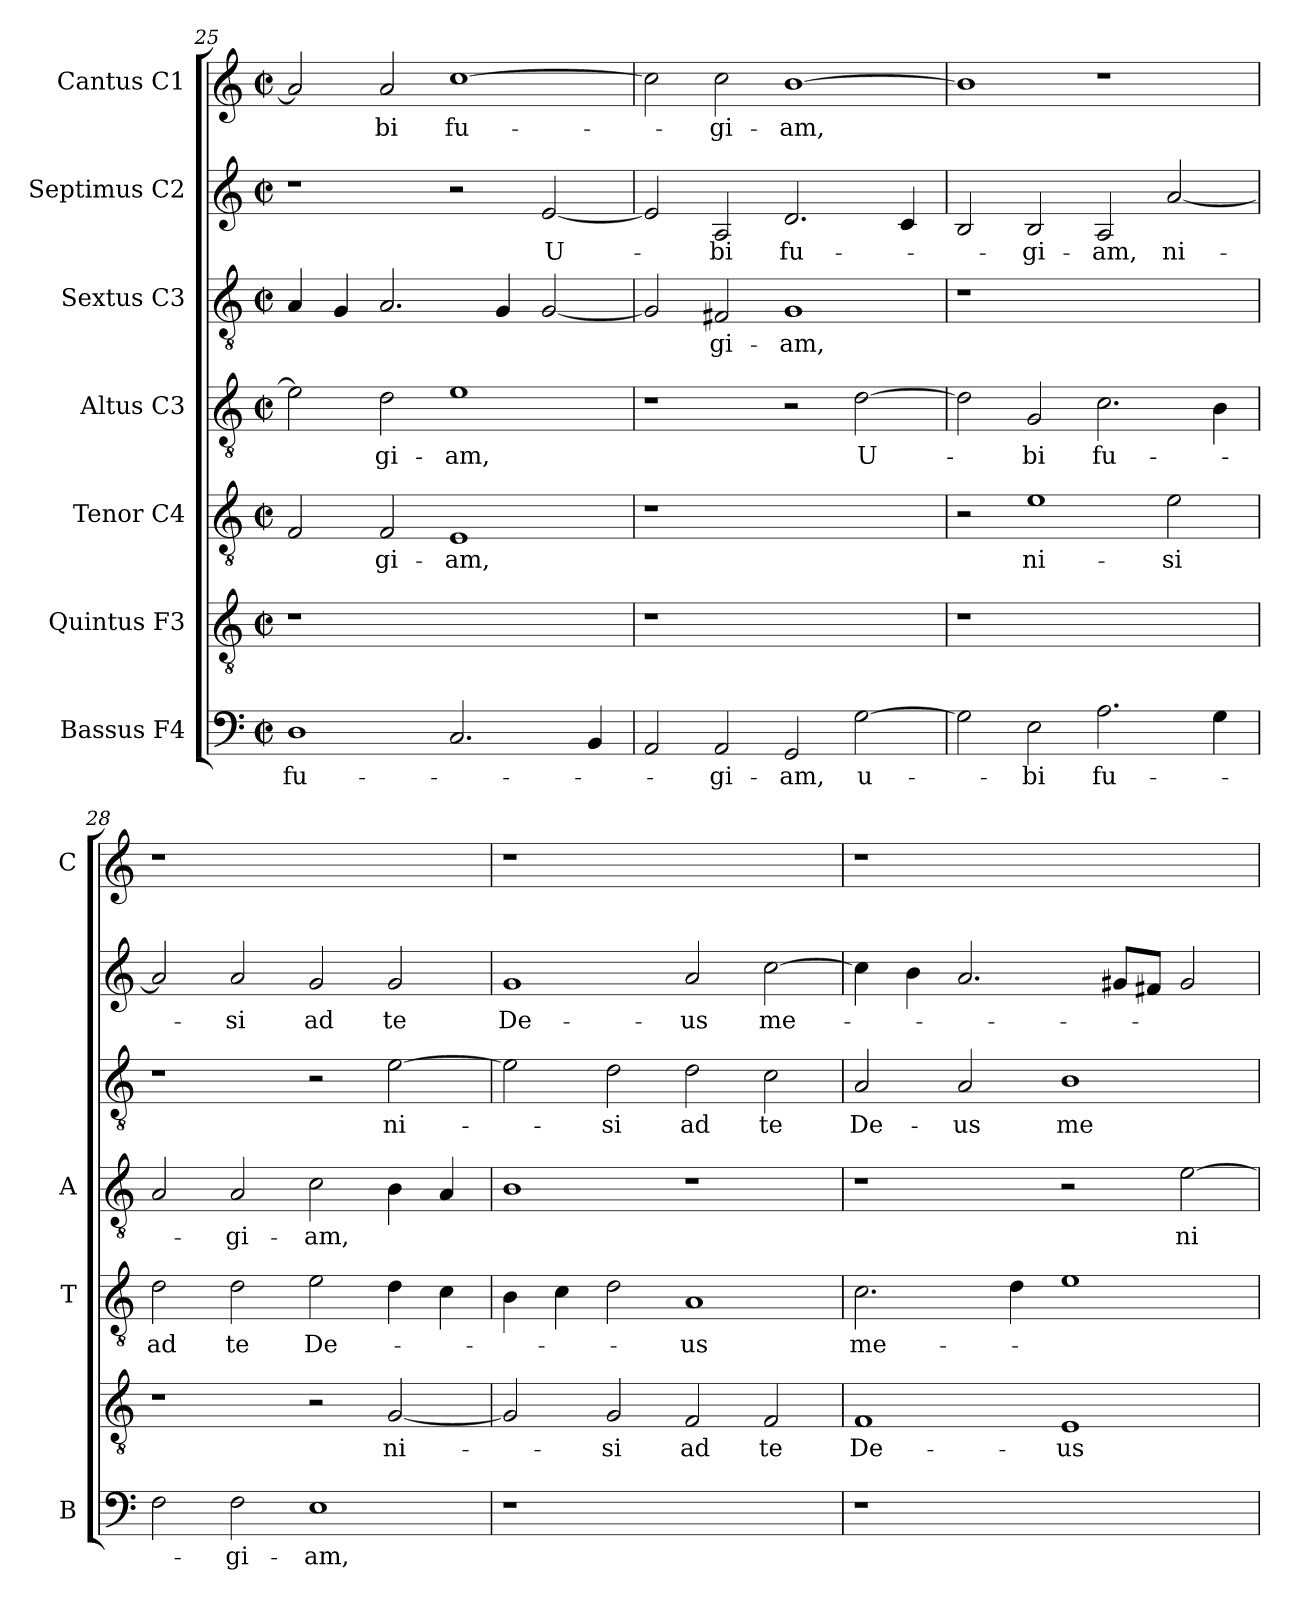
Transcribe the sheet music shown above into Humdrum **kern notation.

**kern	**text	**kern	**text	**kern	**text	**kern	**text	**kern	**text	**kern	**text	**kern	**text
*part7	*part7	*part6	*part6	*part5	*part5	*part4	*part4	*part3	*part3	*part2	*part2	*part1	*part1
*staff7	*staff7	*staff6	*staff6	*staff5	*staff5	*staff4	*staff4	*staff3	*staff3	*staff2	*staff2	*staff1	*staff1
*I"Bassus F4	*	*I"Quintus F3	*	*I"Tenor C4	*	*I"Altus C3	*	*I"Sextus C3	*	*I"Septimus C2	*	*I"Cantus C1	*
*I'B	*	*	*	*I'T	*	*I'A	*	*	*	*	*	*I'C	*
!!LO:PB:g=z
*clefF4	*	*clefGv2	*	*clefGv2	*	*clefGv2	*	*clefGv2	*	*clefG2	*	*clefG2	*
*k[]	*	*k[]	*	*k[]	*	*k[]	*	*k[]	*	*k[]	*	*k[]	*
*C:	*	*C:	*	*C:	*	*C:	*	*C:	*	*C:	*	*C:	*
*M2/2	*	*M2/2	*	*M2/2	*	*M2/2	*	*M2/2	*	*M2/2	*	*M2/2	*
*met(c|)	*	*met(c|)	*	*met(c|)	*	*met(c|)	*	*met(c|)	*	*met(c|)	*	*met(c|)	*
=25	=25	=25	=25	=25	=25	=25	=25	=25	=25	=25	=25	=25	=25
!	!LO:LY:b	!	!	!	!	!	!	!	!	!	!	!	!
1D	fu-	1r	.	2F/	.	2e\]	.	4A/	.	1r	.	2a/]	.
.	.	.	.	.	.	.	.	4G/	.	.	.	.	.
!	!	!	!	!	!LO:LY:b	!	!LO:LY:b	!	!	!	!	!	!LO:LY:b
.	.	.	.	2F/	-gi-	2d\	-gi-	2.A/	.	.	.	2a/	-bi
!	!	!	!	!	!LO:LY:b	!	!LO:LY:b	!	!	!	!	!	!LO:LY:b
2.C/	.	1ryy	.	1E	-am,	1e	-am,	.	.	2r	.	[1cc	fu-
.	.	.	.	.	.	.	.	4G/	.	.	.	.	.
!	!	!	!	!	!	!	!	!	!	!	!LO:LY:b	!	!
.	.	.	.	.	.	.	.	[2G/	.	[2e/	U-	.	.
4BB/	.	.	.	.	.	.	.	.	.	.	.	.	.
=26	=26	=26	=26	=26	=26	=26	=26	=26	=26	=26	=26	=26	=26
2AA/	.	1r	.	1r	.	1r	.	2G/]	.	2e/]	.	2cc\]	.
!	!LO:LY:b	!	!	!	!	!	!	!	!LO:LY:b	!	!LO:LY:b	!	!LO:LY:b
2AA/	-gi-	.	.	.	.	.	.	2F#/	-gi-	2A/	-bi	2cc\	-gi-
!	!LO:LY:b	!	!	!	!	!	!	!	!LO:LY:b	!	!LO:LY:b	!	!LO:LY:b
2GG/	-am,	1ryy	.	1ryy	.	2r	.	1G	-am,	2.d/	fu-	[1b	-am,
!	!LO:LY:b	!	!	!	!	!	!LO:LY:b	!	!	!	!	!	!
[2G\	u-	.	.	.	.	[2d\	U-	.	.	.	.	.	.
.	.	.	.	.	.	.	.	.	.	4c/	.	.	.
=27	=27	=27	=27	=27	=27	=27	=27	=27	=27	=27	=27	=27	=27
2G\]	.	1r	.	2r	.	2d\]	.	1r	.	2B/	.	1b]	.
!	!LO:LY:b	!	!	!	!LO:LY:b	!	!LO:LY:b	!	!	!	!LO:LY:b	!	!
2E\	-bi	.	.	1e	ni-	2G/	-bi	.	.	2B/	-gi-	.	.
!	!LO:LY:b	!	!	!	!	!	!LO:LY:b	!	!	!	!LO:LY:b	!	!
2.A\	fu-	1ryy	.	.	.	2.c\	fu-	1ryy	.	2A/	-am,	1r	.
!	!	!	!	!	!LO:LY:b	!	!	!	!	!	!LO:LY:b	!	!
.	.	.	.	2e\	-si	.	.	.	.	[2a/	ni-	.	.
4G\	.	.	.	.	.	4B\	.	.	.	.	.	.	.
=28	=28	=28	=28	=28	=28	=28	=28	=28	=28	=28	=28	=28	=28
!	!	!	!	!	!LO:LY:b	!	!	!	!	!	!	!	!
2F\	.	1r	.	2d\	ad	2A/	.	1r	.	2a/]	.	1r	.
!	!LO:LY:b	!	!	!	!LO:LY:b	!	!LO:LY:b	!	!	!	!LO:LY:b	!	!
2F\	-gi-	.	.	2d\	te	2A/	-gi-	.	.	2a/	-si	.	.
!	!LO:LY:b	!	!	!	!LO:LY:b	!	!LO:LY:b	!	!	!	!LO:LY:b	!	!
1E	-am,	2r	.	2e\	De-	2c\	-am,	2r	.	2g/	ad	1ryy	.
!	!	!	!LO:LY:b	!	!	!	!	!	!LO:LY:b	!	!LO:LY:b	!	!
.	.	[2G/	ni-	4d\	.	4B\	.	[2e\	ni-	2g/	te	.	.
.	.	.	.	4c\	.	4A/	.	.	.	.	.	.	.
=29	=29	=29	=29	=29	=29	=29	=29	=29	=29	=29	=29	=29	=29
!	!	!	!	!	!	!	!	!	!	!	!LO:LY:b	!	!
1r	.	2G/]	.	4B\	.	1B	.	2e\]	.	1g	De-	1r	.
.	.	.	.	4c\	.	.	.	.	.	.	.	.	.
!	!	!	!LO:LY:b	!	!	!	!	!	!LO:LY:b	!	!	!	!
.	.	2G/	-si	2d\	.	.	.	2d\	-si	.	.	.	.
!	!	!	!LO:LY:b	!	!LO:LY:b	!	!	!	!LO:LY:b	!	!LO:LY:b	!	!
1ryy	.	2F/	ad	1A	-us	1r	.	2d\	ad	2a/	-us	1ryy	.
!	!	!	!LO:LY:b	!	!	!	!	!	!LO:LY:b	!	!LO:LY:b	!	!
.	.	2F/	te	.	.	.	.	2c\	te	[2cc\	me-	.	.
=30	=30	=30	=30	=30	=30	=30	=30	=30	=30	=30	=30	=30	=30
!	!	!	!LO:LY:b	!	!LO:LY:b	!	!	!	!LO:LY:b	!	!	!	!
1r	.	1F	De-	2.c\	me-	1r	.	2A/	De-	4cc\]	.	1r	.
.	.	.	.	.	.	.	.	.	.	4b\	.	.	.
!	!	!	!	!	!	!	!	!	!LO:LY:b	!	!	!	!
.	.	.	.	.	.	.	.	2A/	-us	2.a/	.	.	.
.	.	.	.	4d\	.	.	.	.	.	.	.	.	.
!	!	!	!LO:LY:b	!	!	!	!	!	!LO:LY:b	!	!	!	!
1ryy	.	1E	-us	1e	.	2r	.	1B	me-	.	.	1ryy	.
.	.	.	.	.	.	.	.	.	.	8g#/L	.	.	.
.	.	.	.	.	.	.	.	.	.	8f#/J	.	.	.
!	!	!	!	!	!	!	!LO:LY:b	!	!	!	!	!	!
.	.	.	.	.	.	[2e\	ni-	.	.	2g#/	.	.	.
=	=	=	=	=	=	=	=	=	=	=	=	=	=
*-	*-	*-	*-	*-	*-	*-	*-	*-	*-	*-	*-	*-	*-
